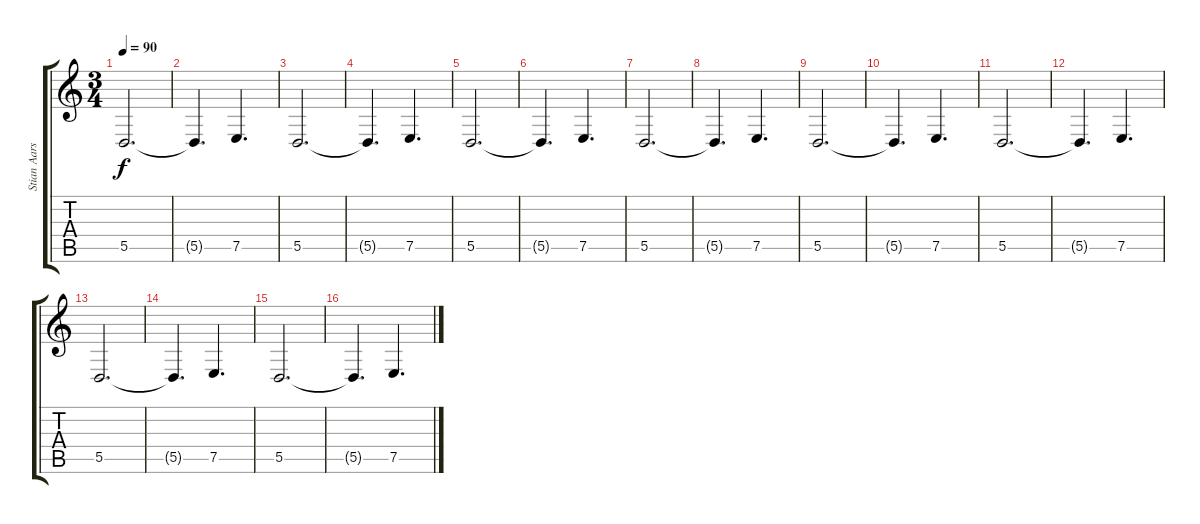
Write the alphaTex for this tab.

\track ("Stian Aarstad" "Stian Aars") {instrument stringensemble1}
\staff {score tabs}
\tuning (E4 B3 G3 D3 A2 E2) {hide}
\ts (3 4)
\tempo 90
\clef g2
\ks c
5.5.2{d dy f} |
5.5{t}.4{d} 7.5.4{d} |
5.5.2{d} |
5.5{t}.4{d} 7.5.4{d} |
5.5.2{d} |
5.5{t}.4{d} 7.5.4{d} |
5.5.2{d} |
5.5{t}.4{d} 7.5.4{d} |
5.5.2{d} |
5.5{t}.4{d} 7.5.4{d} |
5.5.2{d} |
5.5{t}.4{d} 7.5.4{d} |
5.5.2{d} |
5.5{t}.4{d} 7.5.4{d} |
5.5.2{d} |
5.5{t}.4{d} 7.5.4{d}
